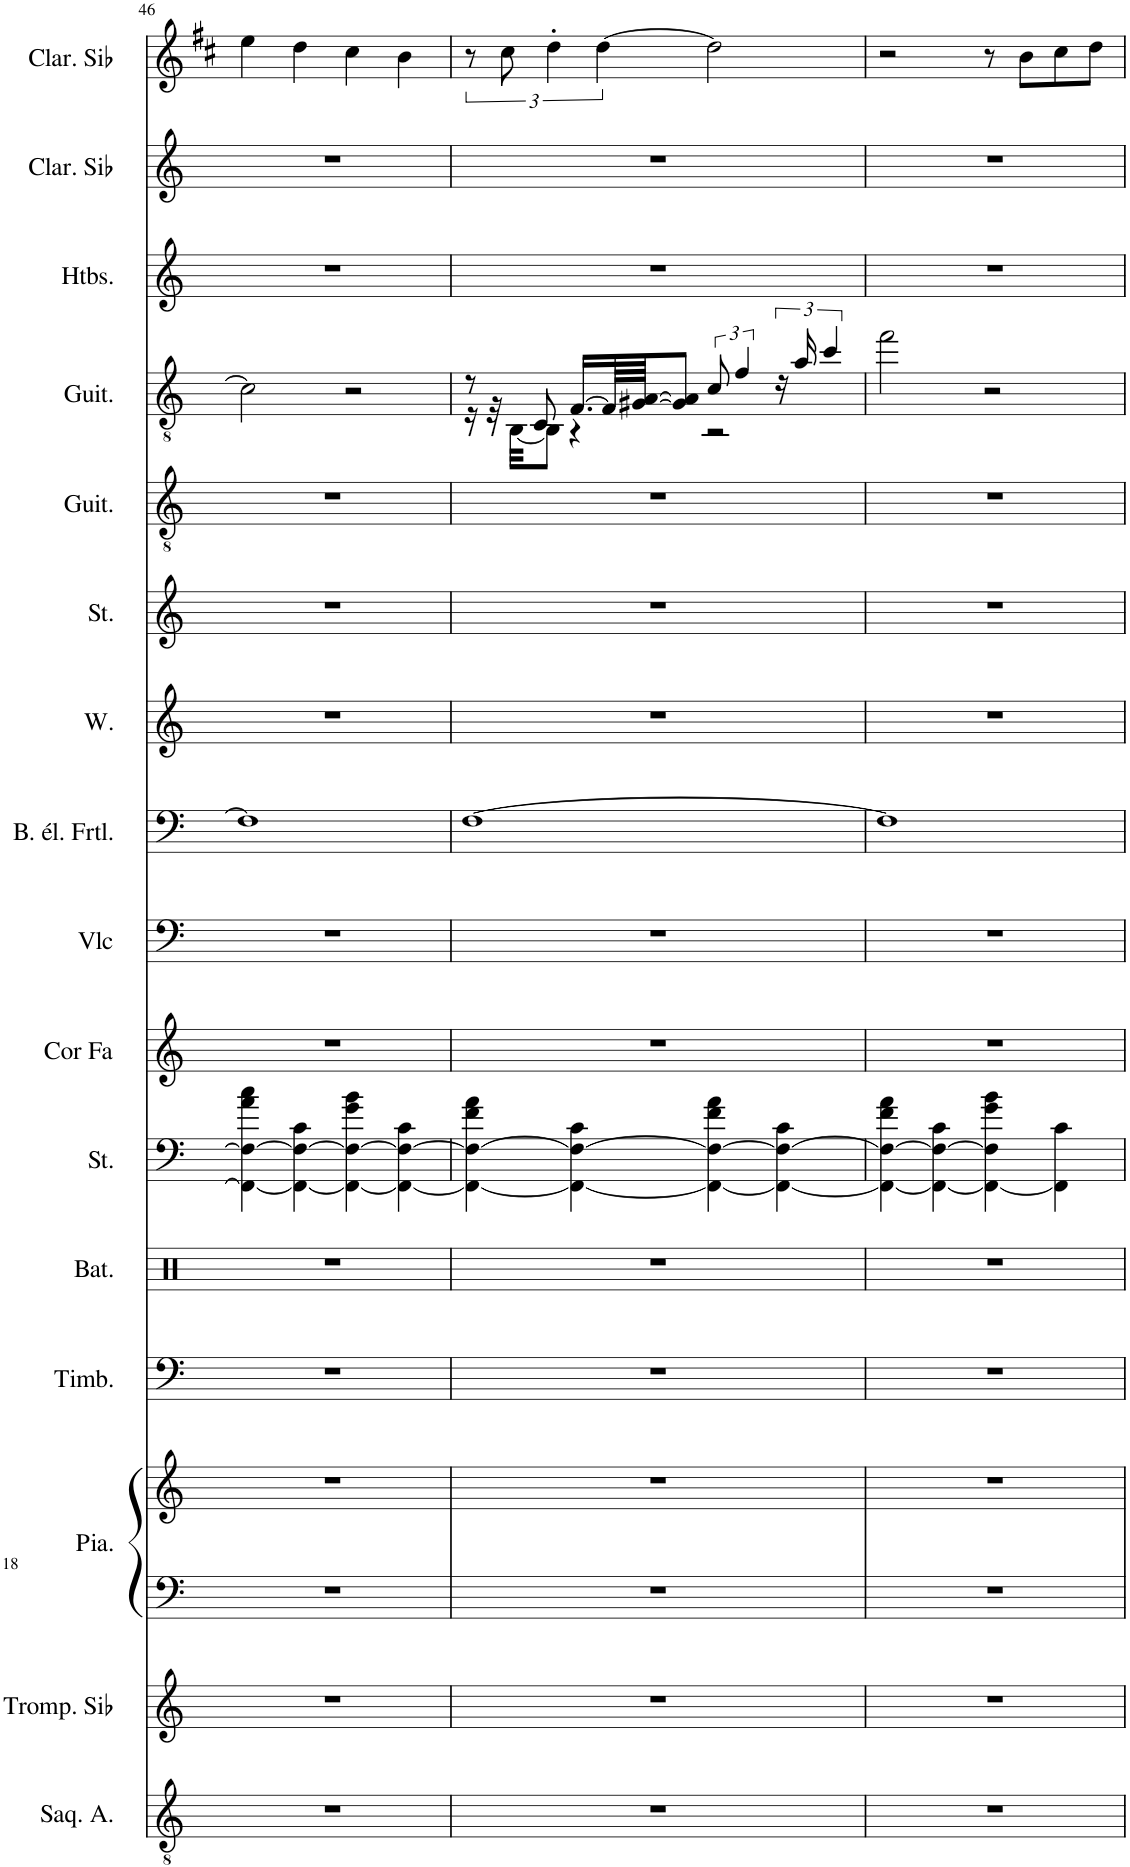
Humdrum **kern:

**kern	**kern	**kern	**kern	**kern	**kern	**kern	**kern	**kern	**kern	**kern	**kern	**kern	**kern	**kern	**kern	**kern
*part16	*part15	*part14	*part14	*part13	*part12	*part11	*part10	*part9	*part8	*part7	*part6	*part5	*part4	*part3	*part2	*part1
*staff17	*staff16	*staff15	*staff14	*staff13	*staff12	*staff11	*staff10	*staff9	*staff8	*staff7	*staff6	*staff5	*staff4	*staff3	*staff2	*staff1
*I"Saqueboute Alto, Trombone	*I"Trompette en Sib, Trumpet	*I"Piano, Acoustic Grand Piano	*	*I"Timbales, Timpani Ensemble	*I"Batterie	*I"Cordes, String Ensemble 2	*I"Cor en Fa, French Horn	*I"Violoncelle, Cello	*I"Basse électrique fretless, Fretless Bass	*I"Femmes, Choir Aahs	*I"Cordes, String Ensemble 2	*I"Guitare classique, Acoustic Guitar (nylon)	*I"Guitare classique, Acoustic Guitar (nylon)	*I"Hautbois, Oboe	*I"Clarinette en Sib, Clarinet Pipe	*I"Clarinette en Sib
*I'Saq. A.	*I'Tromp. Sib	*I'Pia.	*	*I'Timb.	*I'Bat.	*I'St.	*I'Cor Fa	*I'Vlc	*I'B. él. Frtl.	*	*I'St.	*I'Guit.	*I'Guit.	*I'Htbs.	*I'Clar. Sib	*I'Clar. Sib
!!LO:PB:g=z
*clefGv2	*clefG2	*clefF4	*clefG2	*clefF4	*clefX	*clefG2	*clefG2	*clefF4	*clefF4	*clefG2	*clefG2	*clefGv2	*clefGv2	*clefG2	*clefG2	*clefG2
*	*Trd1c2	*	*	*	*	*	*Trd4c7	*	*Trd7c12	*	*	*	*	*	*Trd1c2	*Trd1c2
*k[]	*k[]	*k[]	*k[]	*k[]	*k[]	*k[]	*k[]	*k[]	*k[]	*k[]	*k[]	*k[]	*k[]	*k[]	*k[]	*k[f#c#]
*M4/4	*M4/4	*M4/4	*M4/4	*M4/4	*M4/4	*M4/4	*M4/4	*M4/4	*M4/4	*M4/4	*M4/4	*M4/4	*M4/4	*M4/4	*M4/4	*M4/4
=46	=46	=46	=46	=46	=46	=46	=46	=46	=46	=46	=46	=46	=46	=46	=46	=46
1r	1r	1r	1r	1r	1r	4FF\_ 4F\_ 4a\ 4cc\	1r	1r	1F]	1r	1r	1r	2c\]	1r	1r	4ee\
.	.	.	.	.	.	4FF\_ 4F\_ 4c\	.	.	.	.	.	.	.	.	.	4dd\
.	.	.	.	.	.	4FF\_ 4F\_ 4g\ 4b\	.	.	.	.	.	.	2r	.	.	4cc#\
.	.	.	.	.	.	4FF\_ 4F\_ 4c\	.	.	.	.	.	.	.	.	.	4b\
=47	=47	=47	=47	=47	=47	=47	=47	=47	=47	=47	=47	=47	=47	=47	=47	=47
*	*	*	*	*	*	*	*	*	*	*	*	*	*^	*	*	*
1r	1r	1r	1r	1r	1r	4FF\_ 4F\_ 4f\ 4a\	1r	1r	[1F	1r	1r	1r	8r	16r	1r	1r	12r
.	.	.	.	.	.	.	.	.	.	.	.	.	.	32r	.	.	.
.	.	.	.	.	.	.	.	.	.	.	.	.	.	.	.	.	12cc#\
.	.	.	.	.	.	.	.	.	.	.	.	.	.	[32BB\KKL	.	.	.
.	.	.	.	.	.	.	.	.	.	.	.	.	8C/	8BB\J]	.	.	.
.	.	.	.	.	.	.	.	.	.	.	.	.	.	.	.	.	6dd'\
.	.	.	.	.	.	4FF\_ 4F\_ 4c\	.	.	.	.	.	.	[16.F/LL	4r	.	.	.
.	.	.	.	.	.	.	.	.	.	.	.	.	.	.	.	.	[6dd\
.	.	.	.	.	.	.	.	.	.	.	.	.	64F/LL]	.	.	.	.
.	.	.	.	.	.	.	.	.	.	.	.	.	[64G#X/ [64A/JJJ	.	.	.	.
.	.	.	.	.	.	.	.	.	.	.	.	.	8G#/] 8A/]J	.	.	.	.
.	.	.	.	.	.	4FF\_ 4F\_ 4f\ 4a\	.	.	.	.	.	.	12c/	2r	.	.	2dd\]
.	.	.	.	.	.	.	.	.	.	.	.	.	6f/	.	.	.	.
.	.	.	.	.	.	4FF\_ 4F\_ 4c\	.	.	.	.	.	.	24r	.	.	.	.
.	.	.	.	.	.	.	.	.	.	.	.	.	24a/	.	.	.	.
.	.	.	.	.	.	.	.	.	.	.	.	.	6cc/	.	.	.	.
*	*	*	*	*	*	*	*	*	*	*	*	*	*v	*v	*	*	*
=48	=48	=48	=48	=48	=48	=48	=48	=48	=48	=48	=48	=48	=48	=48	=48	=48
1r	1r	1r	1r	1r	1r	4FF\_ 4F\_ 4f\ 4a\	1r	1r	1F]	1r	1r	1r	2ff\	1r	1r	2r
.	.	.	.	.	.	4FF\_ 4F\_ 4c\	.	.	.	.	.	.	.	.	.	.
.	.	.	.	.	.	4FF\_ 4F\] 4g\ 4b\	.	.	.	.	.	.	2r	.	.	8r
.	.	.	.	.	.	.	.	.	.	.	.	.	.	.	.	8b\L
.	.	.	.	.	.	4FF\] 4c\	.	.	.	.	.	.	.	.	.	8cc#\
.	.	.	.	.	.	.	.	.	.	.	.	.	.	.	.	8dd\J
=	=	=	=	=	=	=	=	=	=	=	=	=	=	=	=	=
*-	*-	*-	*-	*-	*-	*-	*-	*-	*-	*-	*-	*-	*-	*-	*-	*-
